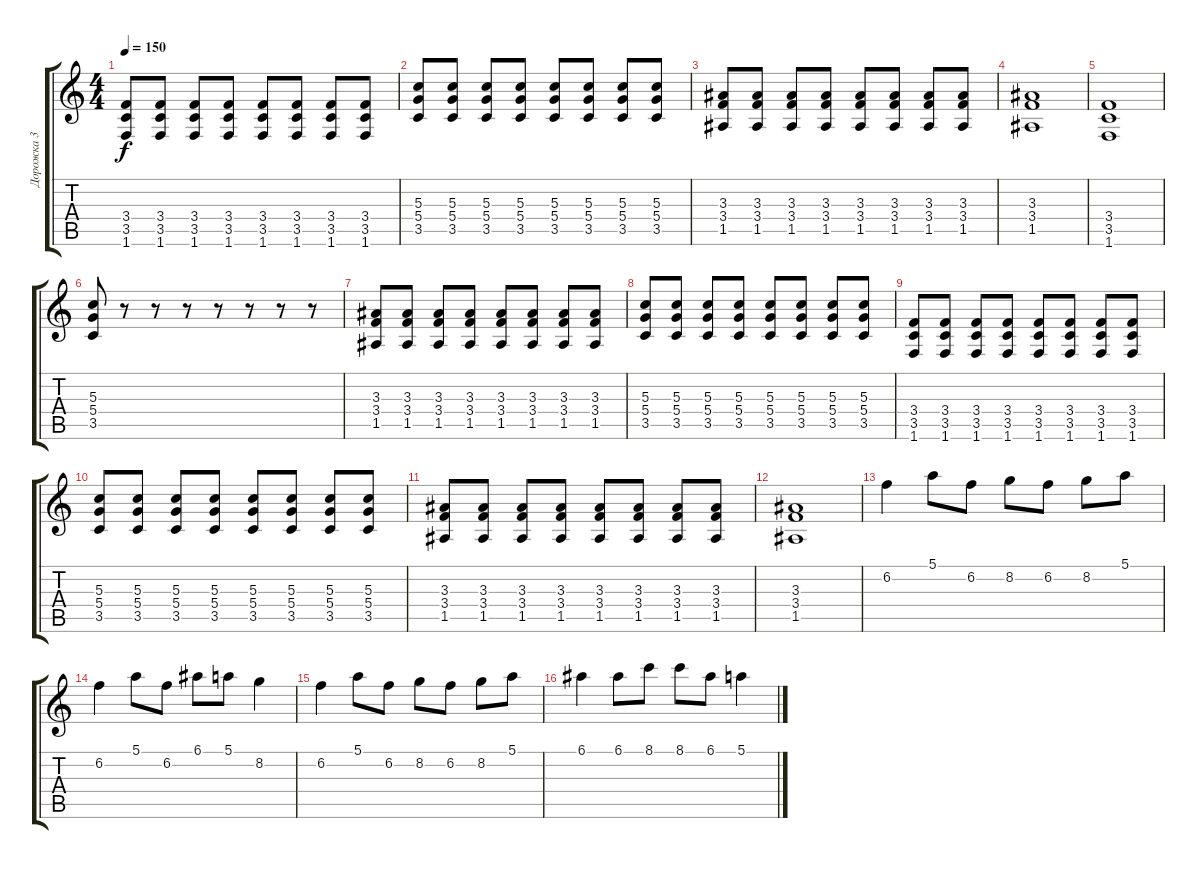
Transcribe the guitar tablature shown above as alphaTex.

\track ("Дорожка 3" "Дорожка 3") {instrument distortionguitar}
\staff {score tabs}
\tuning (E4 B3 G3 D3 A2 E2) {hide}
\ts (4 4)
\tempo 150
\clef g2
\ks c
(3.4 3.5 1.6).8{dy f} (3.4 3.5 1.6).8 (3.4 3.5 1.6).8 (3.4 3.5 1.6).8 (3.4 3.5 1.6).8 (3.4 3.5 1.6).8 (3.4 3.5 1.6).8 (3.4 3.5 1.6).8 |
(5.3 5.4 3.5).8 (5.3 5.4 3.5).8 (5.3 5.4 3.5).8 (5.3 5.4 3.5).8 (5.3 5.4 3.5).8 (5.3 5.4 3.5).8 (5.3 5.4 3.5).8 (5.3 5.4 3.5).8 |
(3.3 3.4 1.5).8 (3.3 3.4 1.5).8 (3.3 3.4 1.5).8 (3.3 3.4 1.5).8 (3.3 3.4 1.5).8 (3.3 3.4 1.5).8 (3.3 3.4 1.5).8 (3.3 3.4 1.5).8 |
(3.3 3.4 1.5).1 |
(3.4 3.5 1.6).1 |
(5.3 5.4 3.5).8 r.8 r.8 r.8 r.8 r.8 r.8 r.8 |
(3.3 3.4 1.5).8 (3.3 3.4 1.5).8 (3.3 3.4 1.5).8 (3.3 3.4 1.5).8 (3.3 3.4 1.5).8 (3.3 3.4 1.5).8 (3.3 3.4 1.5).8 (3.3 3.4 1.5).8 |
(5.3 5.4 3.5).8 (5.3 5.4 3.5).8 (5.3 5.4 3.5).8 (5.3 5.4 3.5).8 (5.3 5.4 3.5).8 (5.3 5.4 3.5).8 (5.3 5.4 3.5).8 (5.3 5.4 3.5).8 |
(3.4 3.5 1.6).8 (3.4 3.5 1.6).8 (3.4 3.5 1.6).8 (3.4 3.5 1.6).8 (3.4 3.5 1.6).8 (3.4 3.5 1.6).8 (3.4 3.5 1.6).8 (3.4 3.5 1.6).8 |
(5.3 5.4 3.5).8 (5.3 5.4 3.5).8 (5.3 5.4 3.5).8 (5.3 5.4 3.5).8 (5.3 5.4 3.5).8 (5.3 5.4 3.5).8 (5.3 5.4 3.5).8 (5.3 5.4 3.5).8 |
(3.3 3.4 1.5).8 (3.3 3.4 1.5).8 (3.3 3.4 1.5).8 (3.3 3.4 1.5).8 (3.3 3.4 1.5).8 (3.3 3.4 1.5).8 (3.3 3.4 1.5).8 (3.3 3.4 1.5).8 |
(3.3 3.4 1.5).1 |
6.2.4 5.1.8 6.2.8 8.2.8 6.2.8 8.2.8 5.1.8 |
6.2.4 5.1.8 6.2.8 6.1.8 5.1.8 8.2.4 |
6.2.4 5.1.8 6.2.8 8.2.8 6.2.8 8.2.8 5.1.8 |
6.1.4 6.1.8 8.1.8 8.1.8 6.1.8 5.1.4
